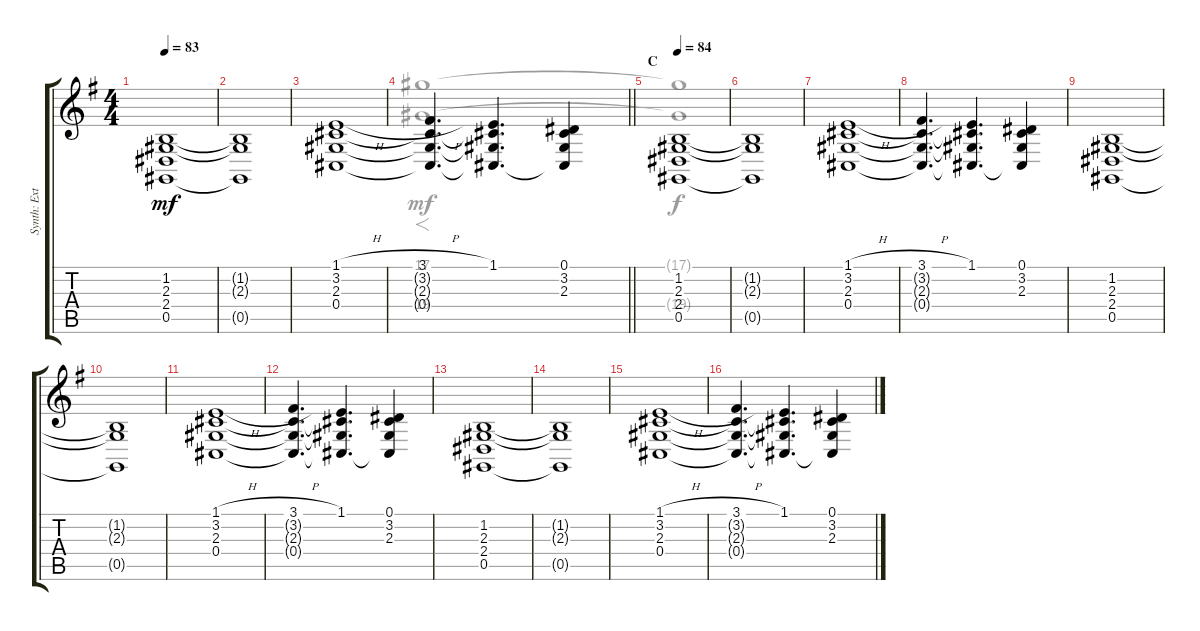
\track ("Synth: Extra" "Synth: Ext") {instrument stringensemble1}
\staff {score tabs}
\tuning (Eb4 Bb3 Gb3 Db3 Ab2 Eb2) {hide}
\voice
\ts (4 4)
\tempo 83
\clef g2
\ks g
(1.2 2.3 2.4 0.5).1{dy mf} |
(1.2{t} 2.3{t} 0.5{t}).1 |
(1.1{h} 3.2 2.3 0.4).1 |
\barLineRight lightlight
(3.1{h} 3.2{t} 2.3{t} 0.4{t}).4{d} (1.1 3.2{t} 2.3{t} 0.4{t}).4{d} (0.1 3.2 2.3 0.4{t}).4 |
\section ("" "C")
\tempo 84
(1.2 2.3 2.4 0.5).1 |
(1.2{t} 2.3{t} 0.5{t}).1 |
(1.1{h} 3.2 2.3 0.4).1 |
(3.1{h} 3.2{t} 2.3{t} 0.4{t}).4{d} (1.1 3.2{t} 2.3{t} 0.4{t}).4{d} (0.1 3.2 2.3 0.4{t}).4 |
(1.2 2.3 2.4 0.5).1 |
(1.2{t} 2.3{t} 0.5{t}).1 |
(1.1{h} 3.2 2.3 0.4).1 |
(3.1{h} 3.2{t} 2.3{t} 0.4{t}).4{d} (1.1 3.2{t} 2.3{t} 0.4{t}).4{d} (0.1 3.2 2.3 0.4{t}).4 |
(1.2 2.3 2.4 0.5).1 |
(1.2{t} 2.3{t} 0.5{t}).1 |
(1.1{h} 3.2 2.3 0.4).1 |
(3.1{h} 3.2{t} 2.3{t} 0.4{t}).4{d} (1.1 3.2{t} 2.3{t} 0.4{t}).4{d} (0.1 3.2 2.3 0.4{t}).4
\voice
\clef g2
\ottava regular
\simile none
\ks g
|
|
|
\barLineRight lightlight
(17.1 19.4).1{f dy mf} |
(17.1{t} 19.4{t}).1{dy f} |
|
|
|
|
|
|
|
|
|
|
